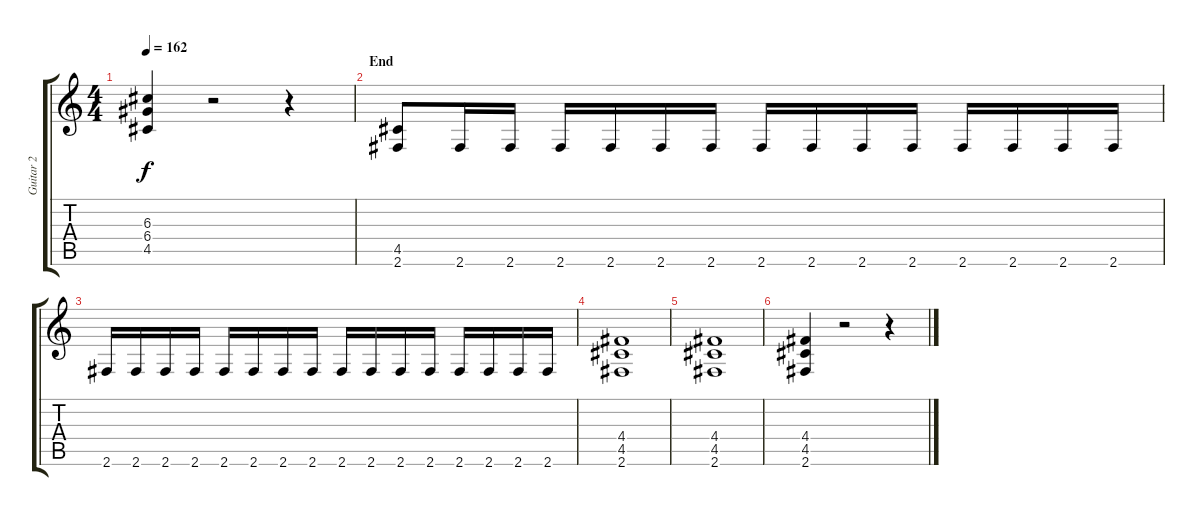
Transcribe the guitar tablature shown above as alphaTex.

\track ("Guitar 2" "Guitar 2") {instrument distortionguitar}
\staff {score tabs}
\tuning (E4 B3 G3 D3 A2 E2) {hide}
\ts (4 4)
\tempo 162
\clef g2
\ks c
(6.3 6.4 4.5).4{dy f} r.2 r.4 |
\section ("" "End")
(4.5 2.6).8 2.6.16 2.6.16 2.6.16 2.6.16 2.6.16 2.6.16 2.6.16 2.6.16 2.6.16 2.6.16 2.6.16 2.6.16 2.6.16 2.6.16 |
2.6.16 2.6.16 2.6.16 2.6.16 2.6.16 2.6.16 2.6.16 2.6.16 2.6.16 2.6.16 2.6.16 2.6.16 2.6.16 2.6.16 2.6.16 2.6.16 |
(4.4 4.5 2.6).1 |
(4.4 4.5 2.6).1 |
(4.4 4.5 2.6).4 r.2 r.4
